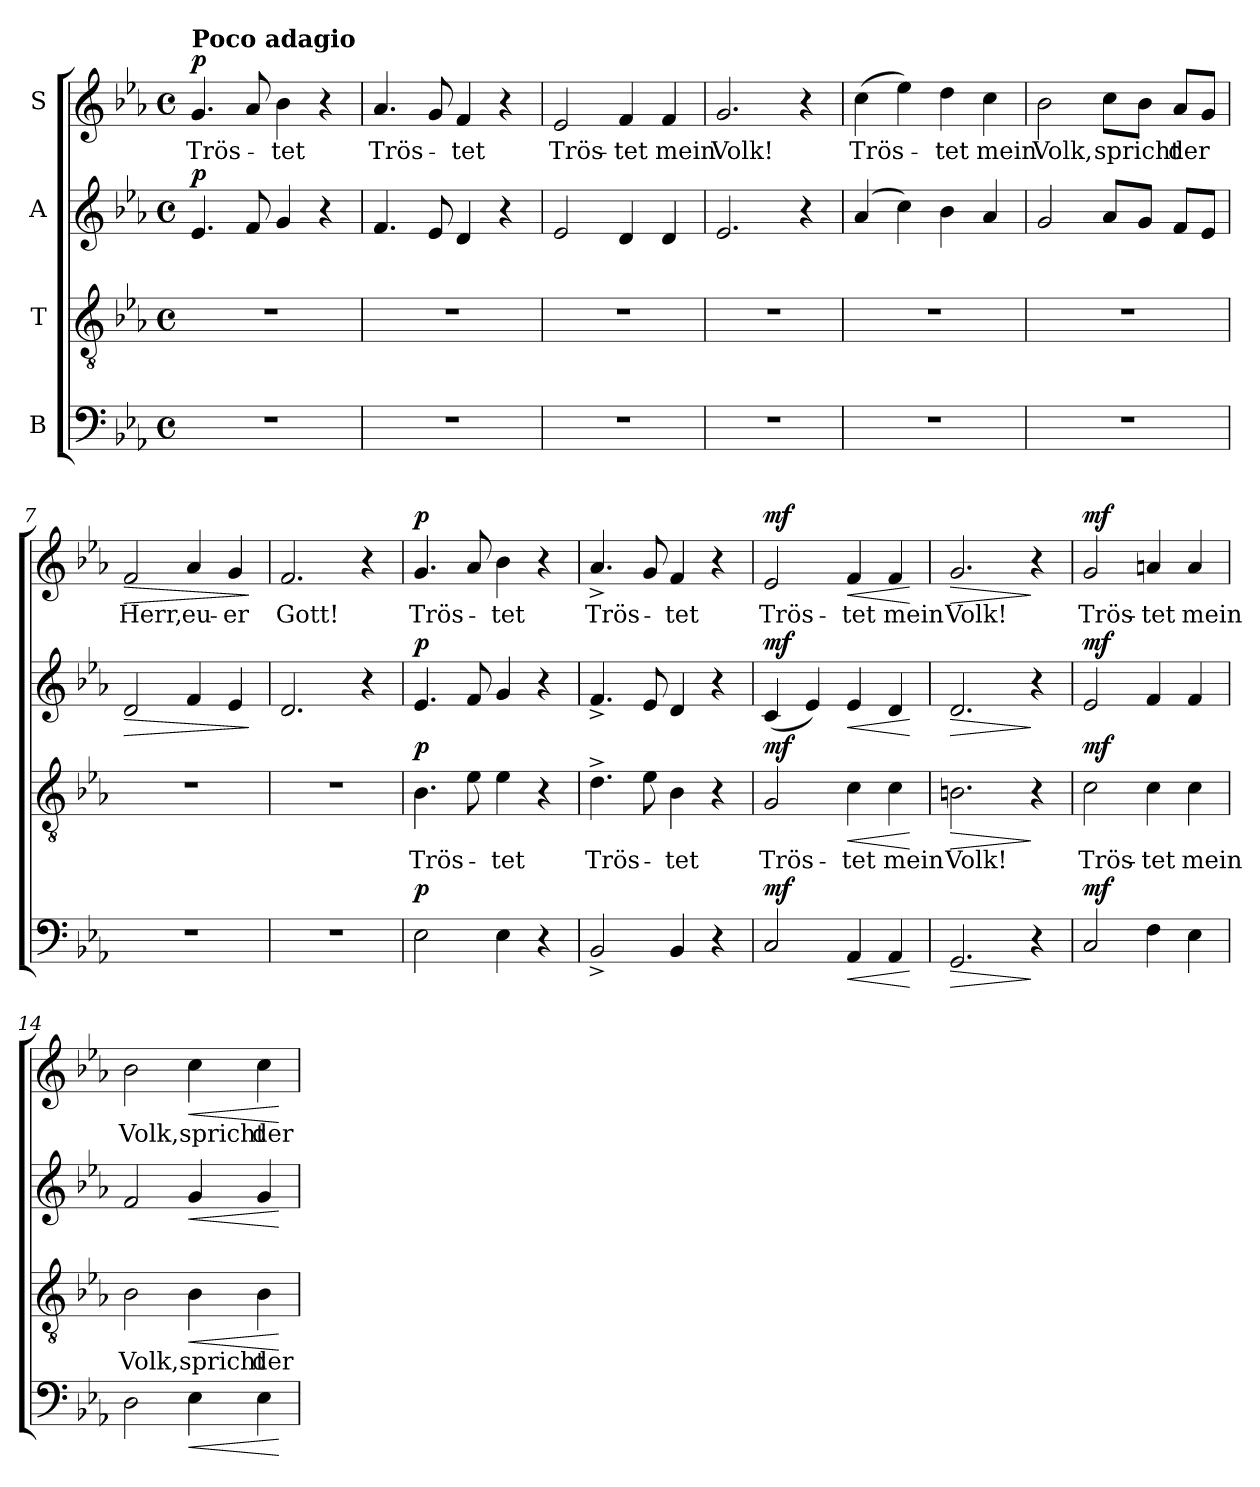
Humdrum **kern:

**kern	**dynam	**kern	**text	**dynam	**kern	**dynam	**kern	**text	**dynam
*part4	*part4	*part3	*part3	*part3	*part2	*part2	*part1	*part1	*part1
*staff4	*staff4	*staff3	*staff3	*staff3	*staff2	*staff2	*staff1	*staff1	*staff1
*I"B	*	*I"T	*	*	*I"A	*	*I"S	*	*
*clefF4	*	*clefGv2	*	*	*clefG2	*	*clefG2	*	*
*k[b-e-a-]	*	*k[b-e-a-]	*	*	*k[b-e-a-]	*	*k[b-e-a-]	*	*
*M4/4	*	*M4/4	*	*	*M4/4	*	*M4/4	*	*
*met(c)	*	*met(c)	*	*	*met(c)	*	*met(c)	*	*
=1	=1	=1	=1	=1	=1	=1	=1	=1	=1
!	!	!	!	!	!	!	!LO:TX:a:B:t=Poco adagio	!	!
!	!	!	!	!	!	!LO:DY:a	!	!	!LO:DY:a
1r	.	1r	.	.	4.e-/	p	4.g/	Trös-	p
.	.	.	.	.	8f/	.	8a-/	.	.
.	.	.	.	.	4g/	.	4b-\	-tet	.
.	.	.	.	.	4r	.	4r	.	.
=2	=2	=2	=2	=2	=2	=2	=2	=2	=2
1r	.	1r	.	.	4.f/	.	4.a-/	Trös-	.
.	.	.	.	.	8e-/	.	8g/	.	.
.	.	.	.	.	4d/	.	4f/	-tet	.
.	.	.	.	.	4r	.	4r	.	.
=3	=3	=3	=3	=3	=3	=3	=3	=3	=3
1r	.	1r	.	.	2e-/	.	2e-/	Trös-	.
.	.	.	.	.	4d/	.	4f/	-tet	.
.	.	.	.	.	4d/	.	4f/	mein	.
=4	=4	=4	=4	=4	=4	=4	=4	=4	=4
1r	.	1r	.	.	2.e-/	.	2.g/	Volk!	.
.	.	.	.	.	4r	.	4r	.	.
=5	=5	=5	=5	=5	=5	=5	=5	=5	=5
1r	.	1r	.	.	(4a-/	.	(4cc\	Trös-	.
.	.	.	.	.	4cc\)	.	4ee-\)	.	.
.	.	.	.	.	4b-\	.	4dd\	-tet	.
.	.	.	.	.	4a-/	.	4cc\	mein	.
=6	=6	=6	=6	=6	=6	=6	=6	=6	=6
1r	.	1r	.	.	2g/	.	2b-\	Volk,	.
.	.	.	.	.	8a-/L	.	8cc\L	spricht	.
.	.	.	.	.	8g/J	.	8b-\J	.	.
.	.	.	.	.	8f/L	.	8a-/L	der	.
.	.	.	.	.	8e-/J	.	8g/J	.	.
!!LO:LB:g=z
=7	=7	=7	=7	=7	=7	=7	=7	=7	=7
!	!	!	!	!	!	!LO:HP:b	!	!	!LO:HP:b
1r	.	1r	.	.	2d/	>	2f/	Herr,	>
.	.	.	.	.	4f/	.	4a-/	eu-	.
.	.	.	.	.	4e-/	.	4g/	-er	.
.	.	.	.	.	.	]	.	.	]
=8	=8	=8	=8	=8	=8	=8	=8	=8	=8
1r	.	1r	.	.	2.d/	.	2.f/	Gott!	.
.	.	.	.	.	4r	.	4r	.	.
=9	=9	=9	=9	=9	=9	=9	=9	=9	=9
!	!LO:DY:a	!	!	!LO:DY:a	!	!LO:DY:a	!	!	!LO:DY:a
2E-\	p	4.B-\	Trös-	p	4.e-/	p	4.g/	Trös-	p
.	.	8e-\	.	.	8f/	.	8a-/	.	.
4E-\	.	4e-\	-tet	.	4g/	.	4b-\	-tet	.
4r	.	4r	.	.	4r	.	4r	.	.
=10	=10	=10	=10	=10	=10	=10	=10	=10	=10
2BB-^/	.	4.d^\	Trös-	.	4.f^/	.	4.a-^/	Trös-	.
.	.	8e-\	.	.	8e-/	.	8g/	.	.
4BB-/	.	4B-\	-tet	.	4d/	.	4f/	-tet	.
4r	.	4r	.	.	4r	.	4r	.	.
=11	=11	=11	=11	=11	=11	=11	=11	=11	=11
!	!LO:DY:a	!	!	!LO:DY:a	!	!LO:DY:a	!	!	!LO:DY:a
2C/	mf	2G/	Trös-	mf	(4c/	mf	2e-/	Trös-	mf
.	.	.	.	.	4e-/)	.	.	.	.
!	!LO:HP:b	!	!	!LO:HP:b	!	!LO:HP:b	!	!	!LO:HP:b
4AA-/	<	4c\	-tet	<	4e-/	<	4f/	-tet	<
4AA-/	.	4c\	mein	.	4d/	.	4f/	mein	.
.	[	.	.	[	.	[	.	.	[
=12	=12	=12	=12	=12	=12	=12	=12	=12	=12
!	!LO:HP:b	!	!	!LO:HP:b	!	!LO:HP:b	!	!	!LO:HP:b
2.GG/	>	2.Bn\	Volk!	>	2.d/	>	2.g/	Volk!	>
4r	]	4r	.	]	4r	]	4r	.	]
!!LO:LB:g=z
=13	=13	=13	=13	=13	=13	=13	=13	=13	=13
!	!LO:DY:a	!	!	!LO:DY:a	!	!LO:DY:a	!	!	!LO:DY:a
2C/	mf	2c\	Trös-	mf	2e-/	mf	2g/	Trös-	mf
4F\	.	4c\	-tet	.	4f/	.	4an/	-tet	.
4E-\	.	4c\	mein	.	4f/	.	4a/	mein	.
=14	=14	=14	=14	=14	=14	=14	=14	=14	=14
2D\	.	2B-\	Volk,	.	2f/	.	2b-\	Volk,	.
!	!LO:HP:b	!	!	!LO:HP:b	!	!LO:HP:b	!	!	!LO:HP:b
4E-\	<	4B-\	spricht	<	4g/	<	4cc\	spricht	<
4E-\	.	4B-\	der	.	4g/	.	4cc\	der	.
.	[	.	.	[	.	[	.	.	[
=	=	=	=	=	=	=	=	=	=
*-	*-	*-	*-	*-	*-	*-	*-	*-	*-
